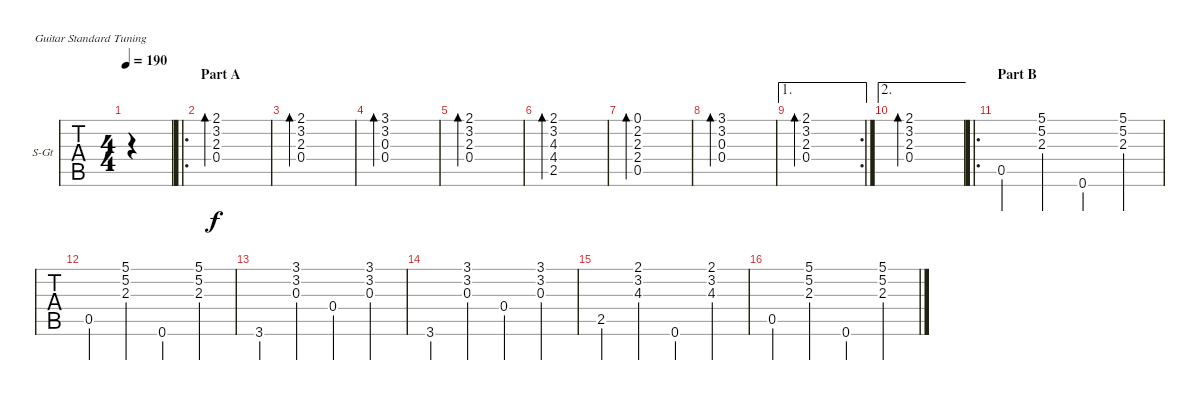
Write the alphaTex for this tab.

\defaultSystemsLayout 4
\bracketExtendMode groupsimilarinstruments
\firstSystemTrackNameOrientation horizontal
\otherSystemsTrackNameOrientation horizontal
\track ("Steel Guitar" "S-Gt") {instrument acousticguitarsteel}
\staff {tabs}
\tuning (E4 B3 G3 D3 A2 E2)
\ts (4 4)
\tempo 190
\clef g2
\scale
0.501859
\ks d
|
\ro
\section ("" "Part A")
\scale
0.271375 (2.1 3.2 2.3 0.4).1{bd 30} |
\scale
0.226766 (2.1 3.2 2.3 0.4).1{bd 30} |
\scale
0.333333 (3.1 3.2 0.3 0.4).1{bd 30} |
\scale
0.333333 (2.1 3.2 2.3 0.4).1{bd 30} |
\scale
0.333333 (2.1 3.2 4.3 4.4 2.5).1{bd 30} |
\scale
0.322751 (0.1 2.2 2.3 2.4 0.5).1{bd 30} |
\scale
0.322751 (3.1 3.2 0.3 0.4).1{bd 30} |
\ae 1
\rc 2
\scale
0.354497 (2.1 3.2 2.3 0.4).1{bd 30} |
\ae 2
\scale
0.312821 (2.1 3.2 2.3 0.4).1{bd 30} |
\ro
\section ("" "Part B")
\scale
0.374359 0.5.4 (2.3 5.2 5.1).4 0.6.4 (2.3 5.2 5.1).4 |
\scale
0.312821 0.5.4 (2.3 5.2 5.1).4 0.6.4 (2.3 5.2 5.1).4 |
\scale
0.333333 3.6.4 (0.3 3.2 3.1).4 0.4.4 (0.3 3.2 3.1).4 |
\scale
0.333333 3.6.4 (0.3 3.2 3.1).4 0.4.4 (0.3 3.2 3.1).4 |
\scale
0.333333 2.5.4 (4.3 3.2 2.1).4 0.6.4 (4.3 3.2 2.1).4 |
\scale
0.322751 0.5.4 (2.3 5.2 5.1).4 0.6.4 (2.3 5.2 5.1).4
